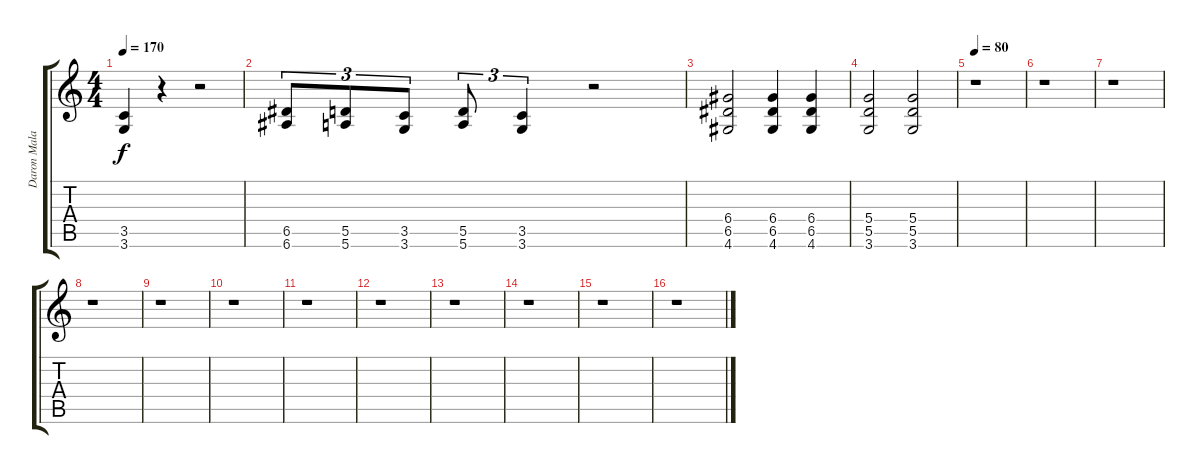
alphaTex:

\track ("Daron Malakian (disto)" "Daron Mala") {instrument overdrivenguitar}
\staff {score tabs}
\tuning (E4 B3 G3 D3 A2 E2) {hide}
\ts (4 4)
\tempo 170
\clef g2
\ks c
(3.5 3.6).4{dy f} r.4 r.2 |
(6.5 6.6).8{tu (3 2)} (5.5 5.6).8{tu (3 2)} (3.5 3.6).8{tu (3 2)} (5.5 5.6).8{tu (3 2)} (3.5 3.6).4{tu (3 2)} r.2 |
(6.4 6.5 4.6).2 (6.4 6.5 4.6).4 (6.4 6.5 4.6).4 |
(5.4 5.5 3.6).2 (5.4 5.5 3.6).2 |
\tempo 80
r.1 |
r.1 |
r.1 |
r.1 |
r.1 |
r.1 |
r.1 |
r.1 |
r.1 |
r.1 |
r.1 |
r.1
